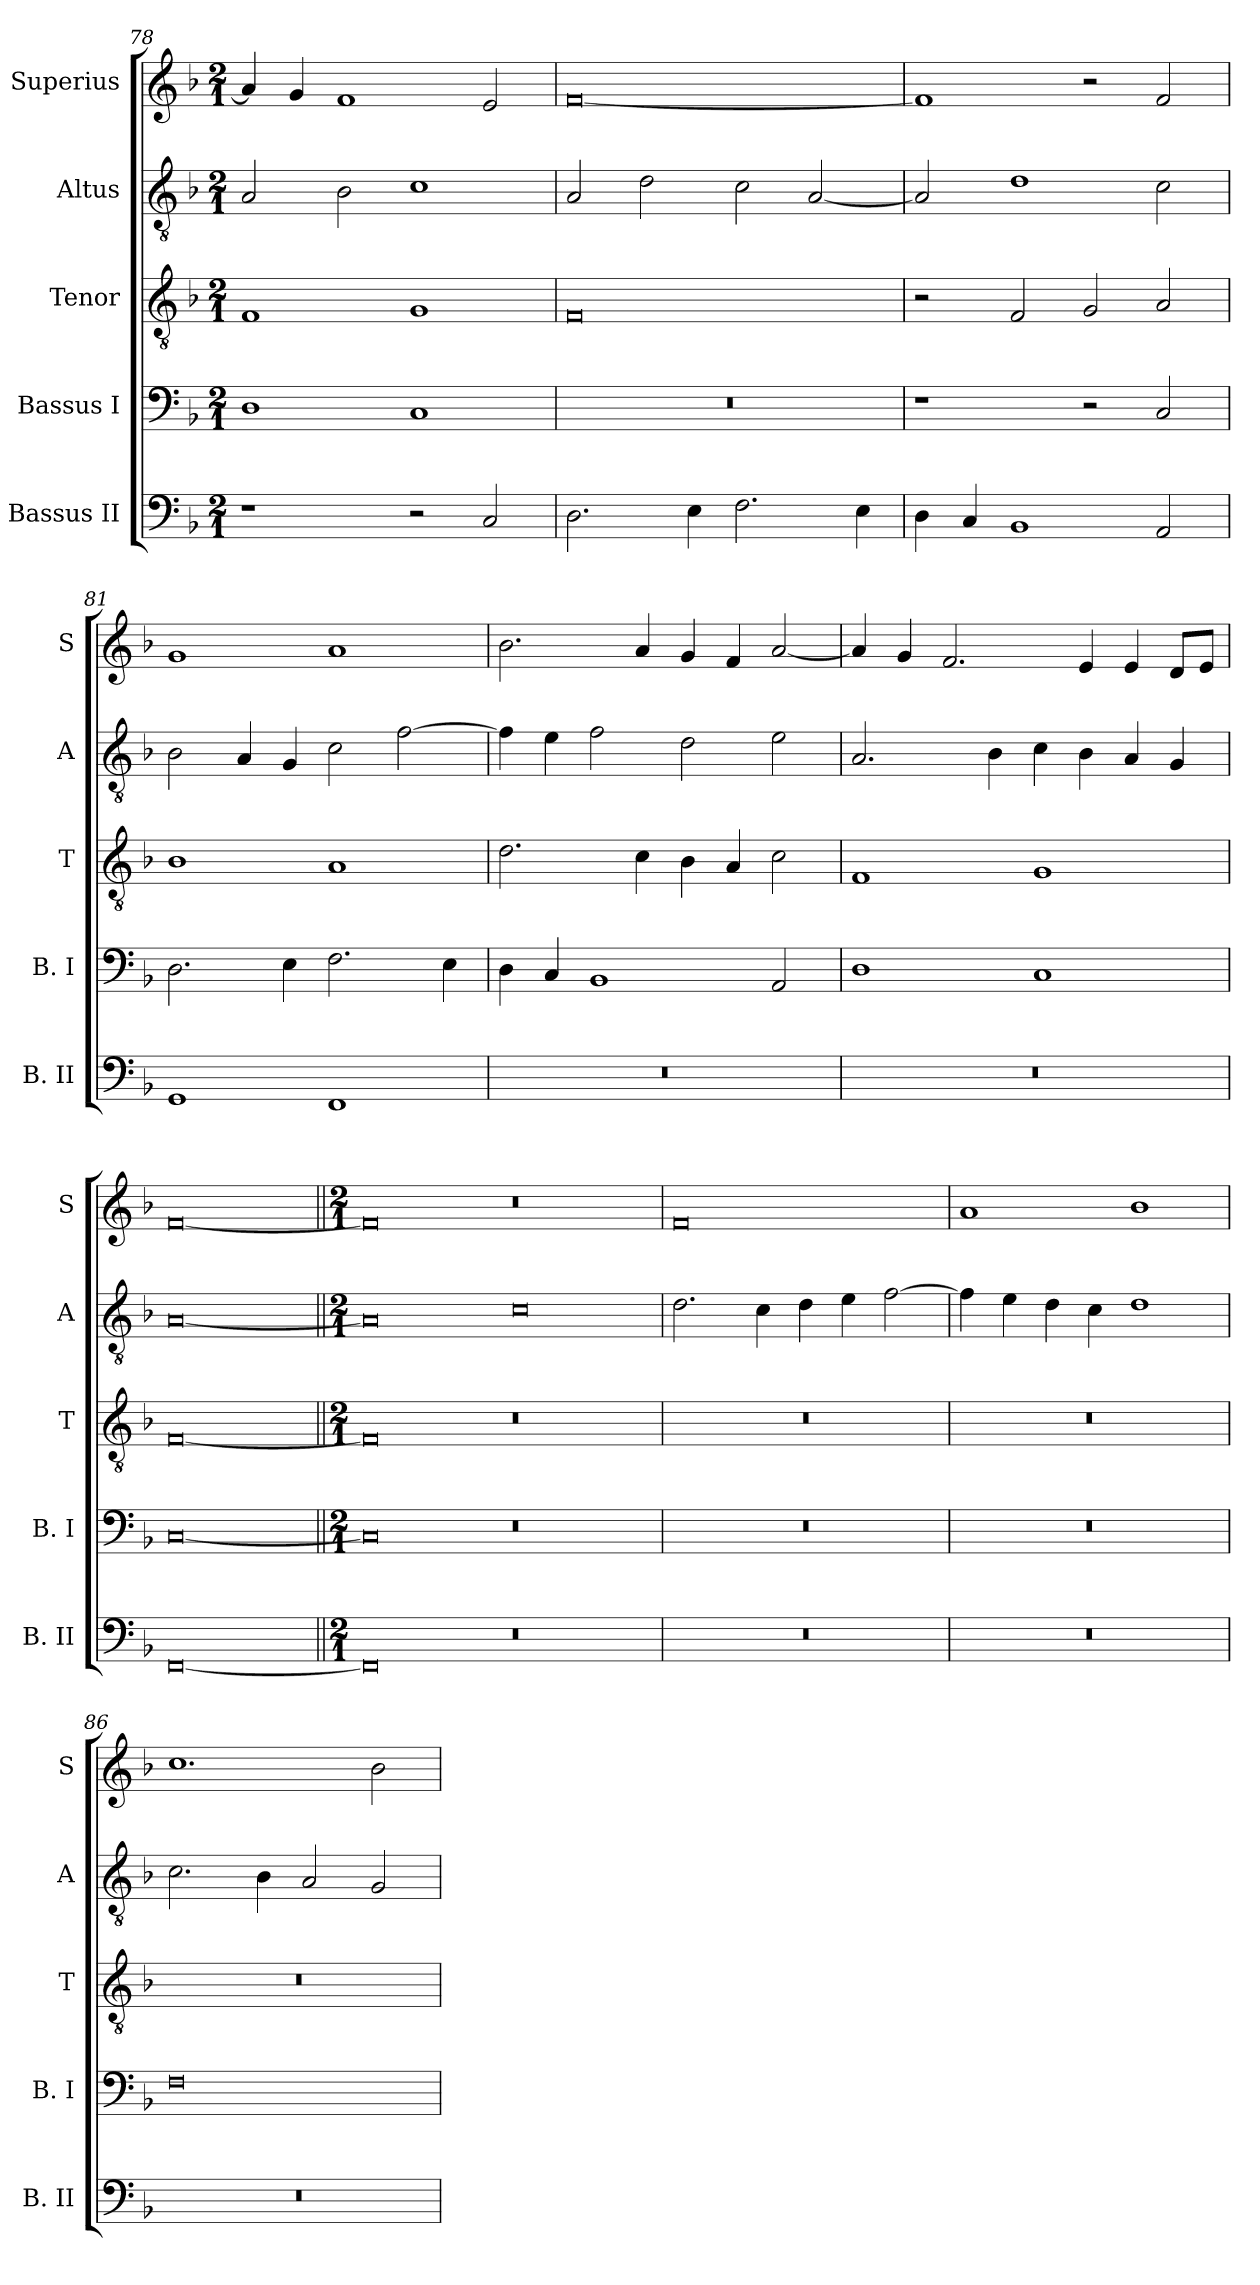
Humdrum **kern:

**kern	**kern	**kern	**kern	**kern
*part5	*part4	*part3	*part2	*part1
*staff5	*staff4	*staff3	*staff2	*staff1
*I"Bassus II	*I"Bassus I	*I"Tenor	*I"Altus	*I"Superius
*I'B. II	*I'B. I	*I'T	*I'A	*I'S
*clefF4	*clefF4	*clefGv2	*clefGv2	*clefG2
*k[b-]	*k[b-]	*k[b-]	*k[b-]	*k[b-]
*F:	*F:	*F:	*F:	*F:
*M2/1	*M2/1	*M2/1	*M2/1	*M2/1
=78	=78	=78	=78	=78
1r	1D	1F	2A	4a]
.	.	.	.	4g
.	.	.	2B-	1f
2r	1C	1G	1c	.
2C	.	.	.	2e
=79	=79	=79	=79	=79
2.D	0r	0F	2A	[0f
.	.	.	2d	.
4E	.	.	.	.
2.F	.	.	2c	.
.	.	.	[2A	.
4E	.	.	.	.
=80	=80	=80	=80	=80
4D	1r	2r	2A]	1f]
4C	.	.	.	.
1BB-	.	2F	1d	.
.	2r	2G	.	2r
2AA	2C	2A	2c	2f
=81	=81	=81	=81	=81
1GG	2.D	1B-	2B-	1g
.	.	.	4A	.
.	4E	.	4G	.
1FF	2.F	1A	2c	1a
.	.	.	[2f	.
.	4E	.	.	.
=82	=82	=82	=82	=82
0r	4D	2.d	4f]	2.b-
.	4C	.	4e	.
.	1BB-	.	2f	.
.	.	4c	.	4a
.	.	4B-	2d	4g
.	.	4A	.	4f
.	2AA	2c	2e	[2a
=83	=83	=83	=83	=83
0r	1D	1F	2.A	4a]
.	.	.	.	4g
.	.	.	.	2.f
.	.	.	4B-	.
.	1C	1G	4c	.
.	.	.	4B-	4e
.	.	.	4A	4e
.	.	.	4G	8dL
.	.	.	.	8eJ
=	=	=	=	=
[0FF	[0C	[0F	[0A	[0f
=||	=||	=||	=||	=||
*M2/1	*M2/1	*M2/1	*M2/1	*M2/1
0FF]	0C]	0F]	0A]	0f]
0r	0r	0r	0c	0r
=84	=84	=84	=84	=84
0r	0r	0r	2.d	0f
.	.	.	4c	.
.	.	.	4d	.
.	.	.	4e	.
.	.	.	[2f	.
=85	=85	=85	=85	=85
0r	0r	0r	4f]	1a
.	.	.	4e	.
.	.	.	4d	.
.	.	.	4c	.
.	.	.	1d	1b-
=86	=86	=86	=86	=86
0r	0F	0r	2.c	1.cc
.	.	.	4B-	.
.	.	.	2A	.
.	.	.	2G	2b-
=	=	=	=	=
*-	*-	*-	*-	*-
